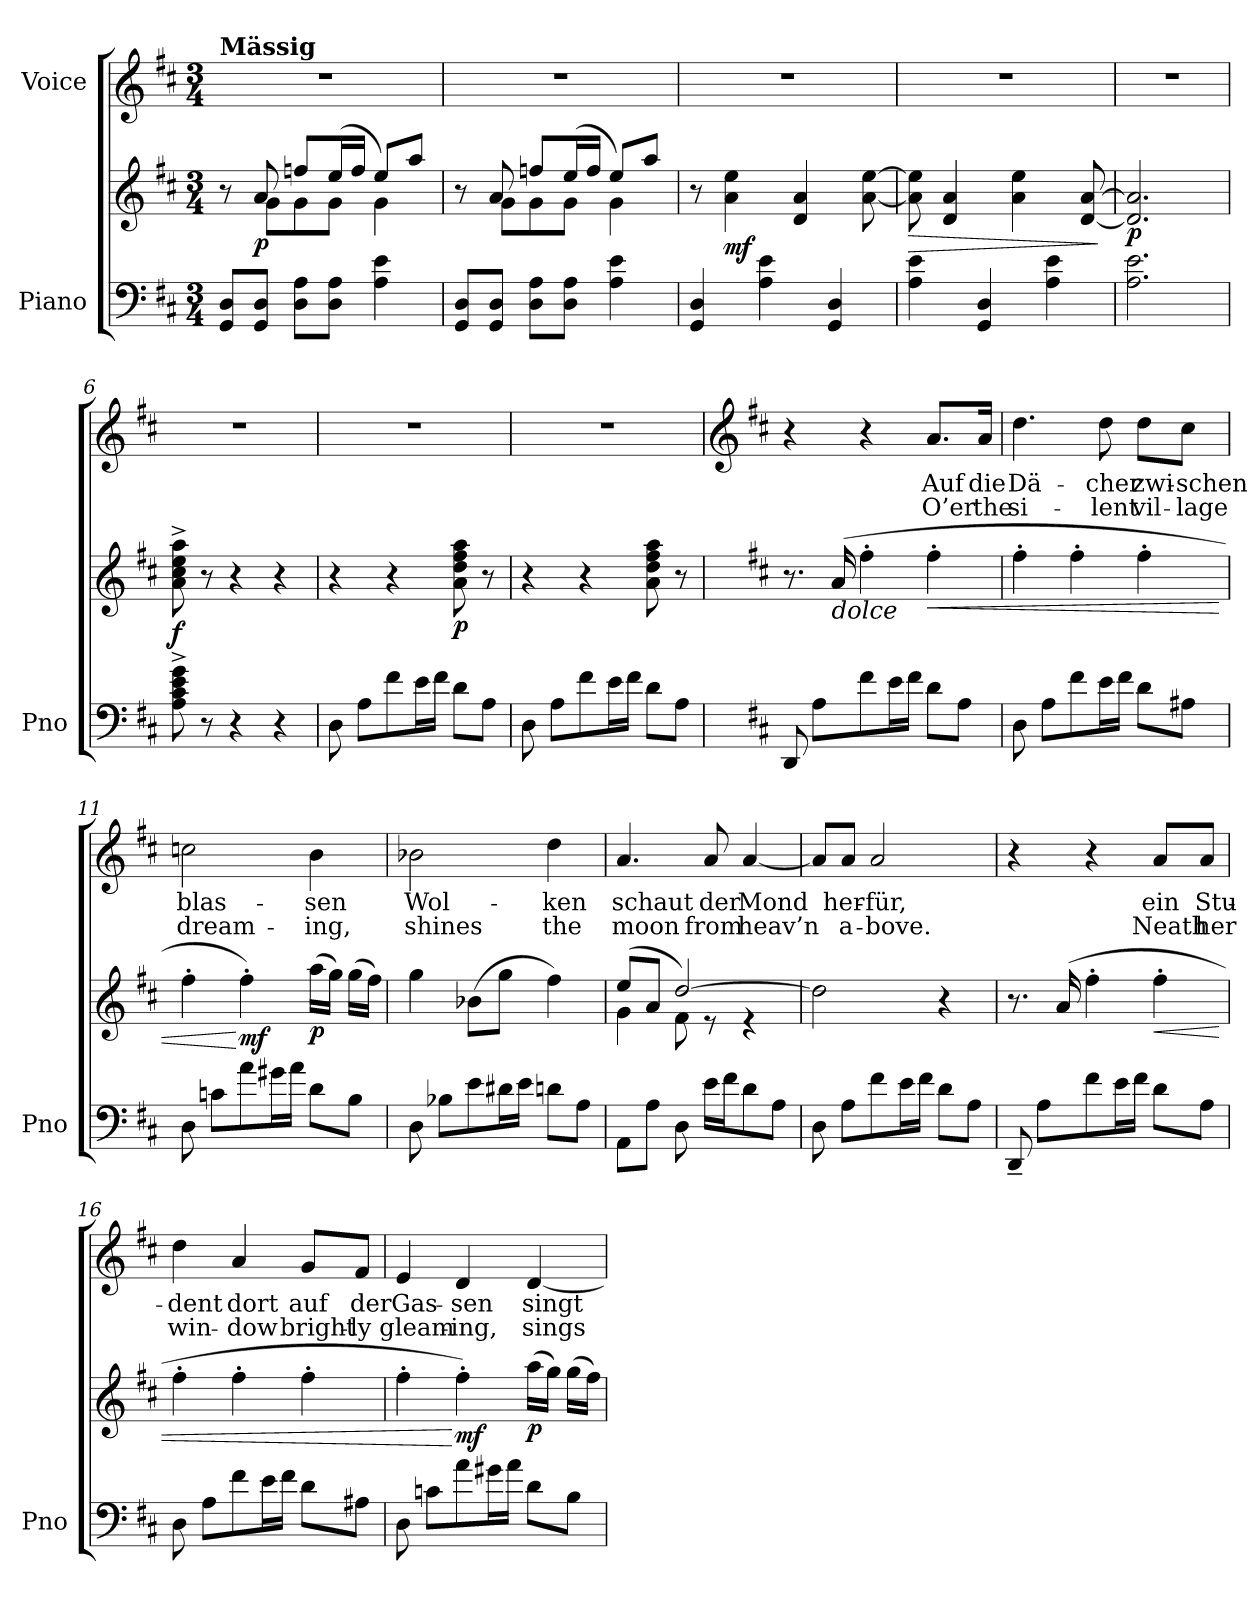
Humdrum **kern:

**kern	**kern	**dynam	**kern	**text	**text
*part2	*part2	*part2	*part1	*part1	*part1
*staff3	*staff2	*staff2/3	*staff1	*staff1	*staff1
*I"Piano	*	*	*I"Voice	*	*
*I'Pno	*	*	*	*	*
*clefF4	*clefG2	*	*clefG2	*	*
*k[f#c#]	*k[f#c#]	*	*k[f#c#]	*	*
*M3/4	*M3/4	*	*M3/4	*	*
=1	=1	=1	=1	=1	=1
*	*^	*	*	*	*
!	!	!	!	!LO:TX:a:B:t=Mässig	!	!
8GG/ 8D/L	8r	8ryy	.	2.r	.	.
!	!	!	!LO:DY:b	!	!	!
8GG/ 8D/J	8a/	8g\L	p	.	.	.
8D\ 8A\L	8ffn/L	8g\	.	.	.	.
8D\ 8A\J	(16ee/L	8g\J	.	.	.	.
.	16ff/JJ	.	.	.	.	.
4A\ 4e\	8ee/L)	4g\	.	.	.	.
.	8aa/J	.	.	.	.	.
=2	=2	=2	=2	=2	=2	=2
8GG/ 8D/L	8r	8ryy	.	2.r	.	.
8GG/ 8D/J	8a/	8g\L	.	.	.	.
8D\ 8A\L	8ffn/L	8g\	.	.	.	.
8D\ 8A\J	(16ee/L	8g\J	.	.	.	.
.	16ff/JJ	.	.	.	.	.
4A\ 4e\	8ee/L)	4g\	.	.	.	.
.	8aa/J	.	.	.	.	.
*	*v	*v	*	*	*	*
=3	=3	=3	=3	=3	=3
4GG/ 4D/	8r	.	2.r	.	.
!	!	!LO:DY:b	!	!	!
.	4a\ 4ee\	mf	.	.	.
4A\ 4e\	.	.	.	.	.
.	4d/ 4a/	.	.	.	.
4GG/ 4D/	.	.	.	.	.
.	[8a\ [8ee\	.	.	.	.
!!LO:LB:g=z
=4	=4	=4	=4	=4	=4
!	!	!LO:HP:b	!	!	!
4A\ 4e\	8a\] 8ee\]	>	2.r	.	.
.	4d/ 4a/	.	.	.	.
4GG/ 4D/	.	.	.	.	.
.	4a\ 4ee\	.	.	.	.
4A\ 4e\	.	.	.	.	.
.	[8d/ [8a/	.	.	.	.
.	.	]	.	.	.
=5	=5	=5	=5	=5	=5
!	!	!LO:DY:b	!	!	!
2.A\ 2.e\	2.d/] 2.a/]	p	2.r	.	.
=6	=6	=6	=6	=6	=6
!	!	!LO:DY:b	!	!	!
8A\^ 8c#\^ 8e\^ 8g\^	8a\^ 8cc#\^ 8ee\^ 8aa\^	f	2.r	.	.
8r	8r	.	.	.	.
4r	4r	.	.	.	.
4r	4r	.	.	.	.
=7	=7	=7	=7	=7	=7
8D\	4r	.	2.r	.	.
8A\L	.	.	.	.	.
8f#\	4r	.	.	.	.
16e\L	.	.	.	.	.
16f#\JJ	.	.	.	.	.
!	!	!LO:DY:b	!	!	!
8d\L	8a\ 8dd\ 8ff#\ 8aa\	p	.	.	.
8A\J	8r	.	.	.	.
=8	=8	=8	=8	=8	=8
8D\	4r	.	2.r	.	.
8A\L	.	.	.	.	.
8f#\	4r	.	.	.	.
16e\L	.	.	.	.	.
16f#\JJ	.	.	.	.	.
8d\L	8a\ 8dd\ 8ff#\ 8aa\	.	.	.	.
8A\J	8r	.	.	.	.
!!LO:LB:g=z
=9	=9	=9	=9	=9	=9
*	*	*	*clefG2	*	*
*	*	*	*k[f#c#]	*	*
8DD/	8.r	.	4r	.	.
8A\L	.	.	.	.	.
!	!LO:TX:b:i:t=dolce	!	!	!	!
.	(16a/	.	.	.	.
!	!	!LO:DY:b=2	!	!	!
!	!	!LO:DY:n=1:b=2	!	!	!
8f#\	4ff#'\	other-dynamics pp	4r	.	.
16e\L	.	.	.	.	.
16f#\JJ	.	.	.	.	.
!	!	!LO:HP:b	!	!LO:LY:b	!LO:LY:b
8d\L	4ff#'\	<	8.a/L	Auf	O’er
8A\J	.	.	.	.	.
!	!	!	!	!LO:LY:b	!LO:LY:b
.	.	.	16a/Jk	die	the
=10	=10	=10	=10	=10	=10
!	!	!	!	!LO:LY:b	!LO:LY:b
8D\	4ff#'\	.	4.dd\	Dä-	si-
8A\L	.	.	.	.	.
8f#\	4ff#'\	.	.	.	.
!	!	!	!	!LO:LY:b	!LO:LY:b
16e\L	.	.	8dd\	-cher	-lent
16f#\JJ	.	.	.	.	.
!	!	!	!	!LO:LY:b	!LO:LY:b
8d\L	4ff#'\	.	8dd\L	zwi-	vil-
!	!	!	!	!LO:LY:b	!LO:LY:b
8A#X\J	.	.	8cc#\J	-schen	-lage
=11	=11	=11	=11	=11	=11
!	!	!	!	!LO:LY:b	!LO:LY:b
8D\	4ff#'\	.	2ccn\	blas-	dream-
8cn\L	.	.	.	.	.
!	!	!LO:DY:n=1:b	!	!	!
8a\	4ff#'\)	[ mf	.	.	.
16g#X\L	.	.	.	.	.
16a\JJ	.	.	.	.	.
!	!	!LO:DY:n=2:b	!	!LO:LY:b	!LO:LY:b
8d\L	(16aa\LL	p	4b\	-sen	-ing,
.	16gg\JJ)	.	.	.	.
8B\J	(16gg\LL	.	.	.	.
.	16ff#\JJ)	.	.	.	.
!!LO:LB:g=z
=12	=12	=12	=12	=12	=12
!	!	!	!	!LO:LY:b	!LO:LY:b
8D\	4gg\	.	2b-X\	Wol-	shines
8B-X\L	.	.	.	.	.
8e\	(8b-X\L	.	.	.	.
16d#X\L	8gg\J	.	.	.	.
16e\JJ	.	.	.	.	.
!	!	!	!	!LO:LY:b	!LO:LY:b
8dn\L	4ff#\)	.	4dd\	-ken	the
8A\J	.	.	.	.	.
=13	=13	=13	=13	=13	=13
*	*^	*	*	*	*
!	!	!	!	!	!LO:LY:b	!LO:LY:b
8AA\L	(8ee/L	4g\	.	4.a/	schaut	moon
8A\J	8a/J	.	.	.	.	.
8D\	[2dd/)	8f#\	.	.	.	.
!	!	!	!	!	!LO:LY:b	!LO:LY:b
16e\LL	.	8r	.	8a/	der	from
16f#\J	.	.	.	.	.	.
!	!	!	!	!	!LO:LY:b	!LO:LY:b
8d\	.	4r	.	[4a/	Mond	heav’n
8A\J	.	.	.	.	.	.
*	*v	*v	*	*	*	*
=14	=14	=14	=14	=14	=14
8D\	2dd\]	.	8a/L]	.	.
!	!	!	!	!LO:LY:b	!LO:LY:b
8A\L	.	.	8a/J	her-	a-
!	!	!	!	!LO:LY:b	!LO:LY:b
8f#\	.	.	2a/	-für,	-bove.
16e\L	.	.	.	.	.
16f#\JJ	.	.	.	.	.
8d\L	4r	.	.	.	.
8A\J	.	.	.	.	.
!!LO:PB:g=z
=15	=15	=15	=15	=15	=15
8DD~/	8.r	.	4r	.	.
8A\L	.	.	.	.	.
.	(16a/	.	.	.	.
8f#\	4ff#'\	.	4r	.	.
16e\L	.	.	.	.	.
16f#\JJ	.	.	.	.	.
!	!	!LO:HP:b	!	!LO:LY:b	!LO:LY:b
8d\L	4ff#'\	<	8a/L	ein	Neath
!	!	!	!	!LO:LY:b	!LO:LY:b
8A\J	.	.	8a/J	Stu-	her
=16	=16	=16	=16	=16	=16
!	!	!	!	!LO:LY:b	!LO:LY:b
8D\	4ff#'\	.	4dd\	-dent	win-
8A\L	.	.	.	.	.
!	!	!	!	!LO:LY:b	!LO:LY:b
8f#\	4ff#'\	.	4a/	dort	-dow
16e\L	.	.	.	.	.
16f#\JJ	.	.	.	.	.
!	!	!	!	!LO:LY:b	!LO:LY:b
8d\L	4ff#'\	.	8g/L	auf	bright-
!	!	!	!	!LO:LY:b	!LO:LY:b
8A#X\J	.	.	8f#/J	der	-ly
=17	=17	=17	=17	=17	=17
!	!	!	!	!LO:LY:b	!LO:LY:b
8D\	4ff#'\	.	4e/	Gas-	gleam-
8cn\L	.	.	.	.	.
!	!	!LO:DY:n=1:b	!	!LO:LY:b	!LO:LY:b
8a\	4ff#'\)	[ mf	4d/	-sen	-ing,
16g#X\L	.	.	.	.	.
16a\JJ	.	.	.	.	.
!	!	!LO:DY:n=2:b	!	!LO:LY:b	!LO:LY:b
8d\L	(16aa\LL	p	[4d/	singt	sings
.	16gg\JJ)	.	.	.	.
8B\J	(16gg\LL	.	.	.	.
.	16ff#\JJ)	.	.	.	.
=	=	=	=	=	=
*-	*-	*-	*-	*-	*-
